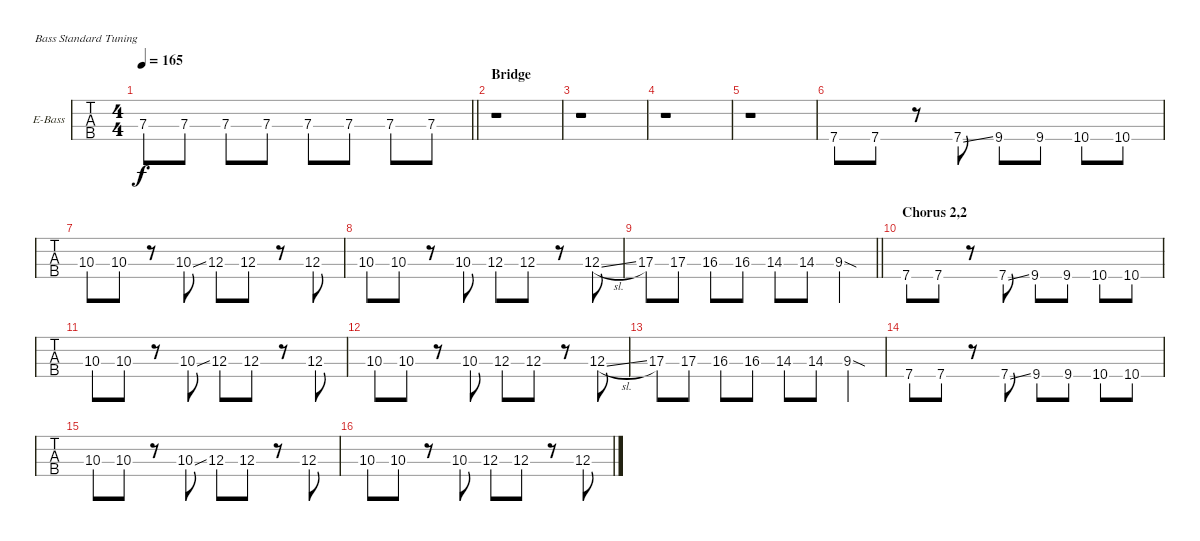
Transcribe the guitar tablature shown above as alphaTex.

\bracketExtendMode groupsimilarinstruments
\firstSystemTrackNameOrientation horizontal
\otherSystemsTrackNameOrientation horizontal
\track ("Nikolai" "E-Bass") {instrument electricbasspick}
\staff {tabs}
\tuning (G2 D2 A1 E1)
\ts (4 4)
\tempo 165
\clef f4
\barLineRight lightlight
\ks c
7.3.8{dy f} 7.3.8 7.3.8 7.3.8 7.3.8 7.3.8 7.3.8 7.3.8 |
\section ("" "Bridge")
r.1 |
r.1 |
r.1 |
r.1 |
7.4.8 7.4.8 r.8 7.4{ss}.8 9.4.8 9.4.8 10.4.8 10.4.8 |
10.3.8 10.3.8 r.8 10.3{ss}.8 12.3.8 12.3.8 r.8 12.3.8 |
10.3.8 10.3.8 r.8 10.3.8 12.3.8 12.3.8 r.8 12.3{sl}.8 |
\barLineRight lightlight
17.3.8 17.3.8 16.3.8 16.3.8 14.3.8 14.3.8 9.3{sod}.4 |
\section ("" "Chorus 2,2")
7.4.8 7.4.8 r.8 7.4{ss}.8 9.4.8 9.4.8 10.4.8 10.4.8 |
10.3.8 10.3.8 r.8 10.3{ss}.8 12.3.8 12.3.8 r.8 12.3.8 |
10.3.8 10.3.8 r.8 10.3.8 12.3.8 12.3.8 r.8 12.3{sl}.8 |
17.3.8 17.3.8 16.3.8 16.3.8 14.3.8 14.3.8 9.3{sod}.4 |
7.4.8 7.4.8 r.8 7.4{ss}.8 9.4.8 9.4.8 10.4.8 10.4.8 |
10.3.8 10.3.8 r.8 10.3{ss}.8 12.3.8 12.3.8 r.8 12.3.8 |
10.3.8 10.3.8 r.8 10.3.8 12.3.8 12.3.8 r.8 12.3{sl}.8
